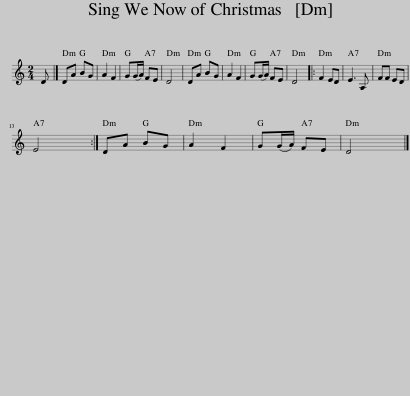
X:1
L:1/8
M:2/4
I:linebreak $
K:C
V:1 treble
V:1
 D |] DA BG | A2 F2 | G(G/A/) FE | D4 | %5
 DA BG | A2 F2 | G(G/A/) FE | D4 |: F2 ED | %10
 E3 A, | FF ED |$ E4 :| DA BG | A2 F2 | %15
 G(G/A/) FE | D4 |] %17
